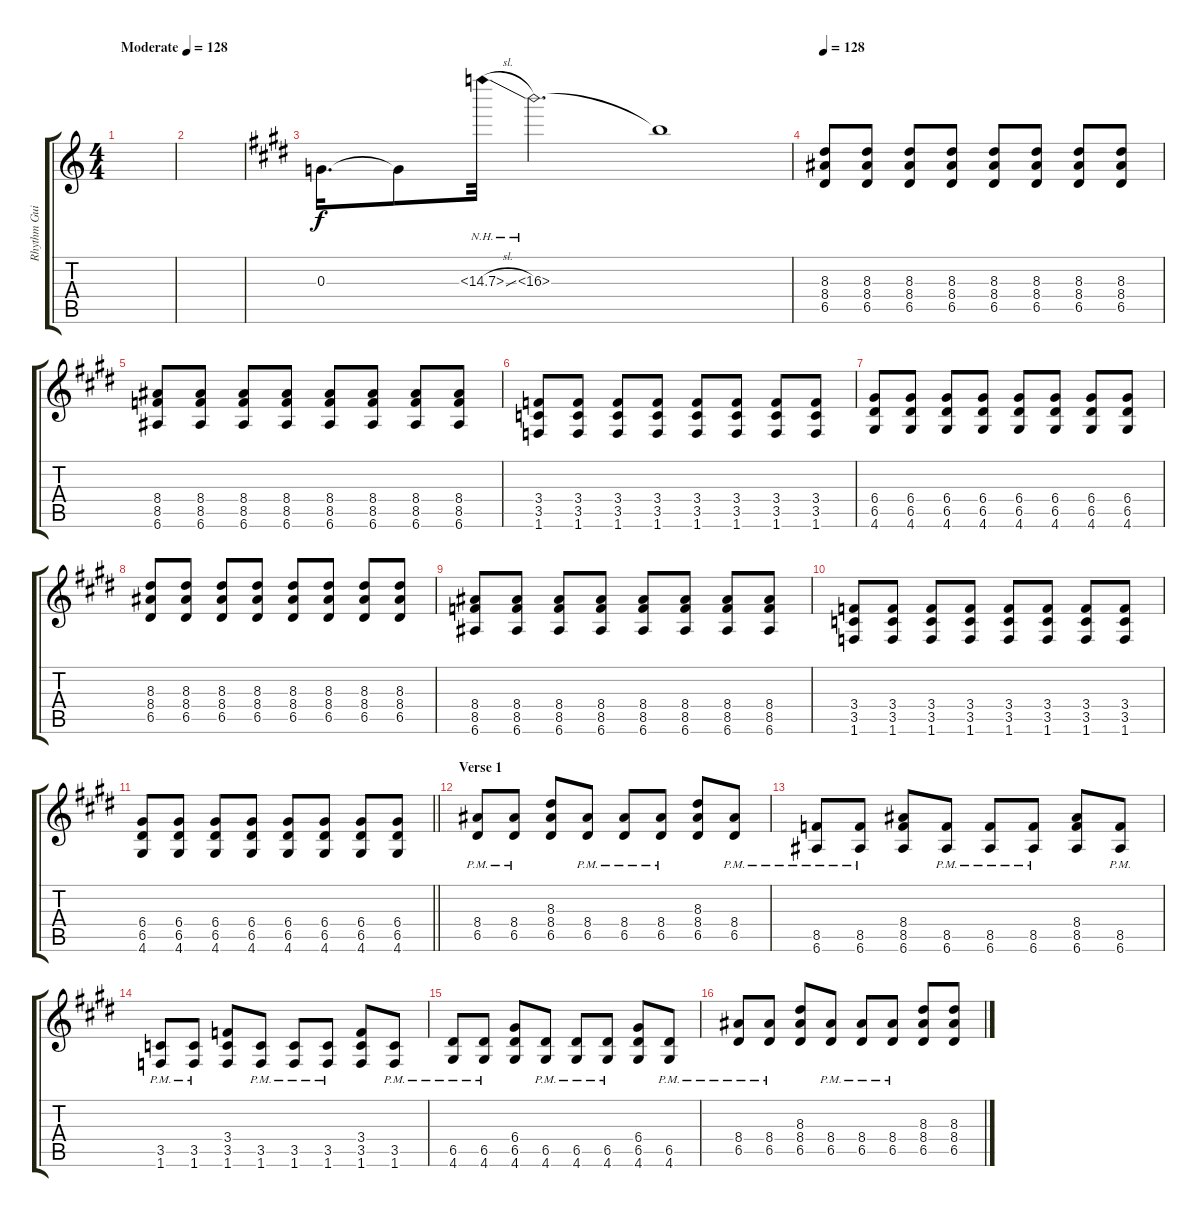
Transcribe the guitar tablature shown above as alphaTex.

\track ("Rhythm Guitar" "Rhythm Gui") {instrument overdrivenguitar}
\staff {score tabs}
\tuning (E4 B3 G3 D3 A2 E2) {hide}
\ts (4 4)
\tempo (128 "Moderate")
\clef g2
\ks c
|
|
\ks e
0.3.16{d} 0.3{t}.8 15.3{nh sl}.32 16.3{nh}.2{d} 16.3{t}.1 |
\tempo 128
(8.3 8.4 6.5).8 (8.3 8.4 6.5).8 (8.3 8.4 6.5).8 (8.3 8.4 6.5).8 (8.3 8.4 6.5).8 (8.3 8.4 6.5).8 (8.3 8.4 6.5).8 (8.3 8.4 6.5).8 |
(8.4 8.5 6.6).8 (8.4 8.5 6.6).8 (8.4 8.5 6.6).8 (8.4 8.5 6.6).8 (8.4 8.5 6.6).8 (8.4 8.5 6.6).8 (8.4 8.5 6.6).8 (8.4 8.5 6.6).8 |
(3.4 3.5 1.6).8 (3.4 3.5 1.6).8 (3.4 3.5 1.6).8 (3.4 3.5 1.6).8 (3.4 3.5 1.6).8 (3.4 3.5 1.6).8 (3.4 3.5 1.6).8 (3.4 3.5 1.6).8 |
(6.4 6.5 4.6).8 (6.4 6.5 4.6).8 (6.4 6.5 4.6).8 (6.4 6.5 4.6).8 (6.4 6.5 4.6).8 (6.4 6.5 4.6).8 (6.4 6.5 4.6).8 (6.4 6.5 4.6).8 |
(8.3 8.4 6.5).8 (8.3 8.4 6.5).8 (8.3 8.4 6.5).8 (8.3 8.4 6.5).8 (8.3 8.4 6.5).8 (8.3 8.4 6.5).8 (8.3 8.4 6.5).8 (8.3 8.4 6.5).8 |
(8.4 8.5 6.6).8 (8.4 8.5 6.6).8 (8.4 8.5 6.6).8 (8.4 8.5 6.6).8 (8.4 8.5 6.6).8 (8.4 8.5 6.6).8 (8.4 8.5 6.6).8 (8.4 8.5 6.6).8 |
(3.4 3.5 1.6).8 (3.4 3.5 1.6).8 (3.4 3.5 1.6).8 (3.4 3.5 1.6).8 (3.4 3.5 1.6).8 (3.4 3.5 1.6).8 (3.4 3.5 1.6).8 (3.4 3.5 1.6).8 |
\barLineRight lightlight
(6.4 6.5 4.6).8 (6.4 6.5 4.6).8 (6.4 6.5 4.6).8 (6.4 6.5 4.6).8 (6.4 6.5 4.6).8 (6.4 6.5 4.6).8 (6.4 6.5 4.6).8 (6.4 6.5 4.6).8 |
\section ("" "Verse 1")
(8.4{pm} 6.5{pm}).8 (8.4{pm} 6.5{pm}).8 (8.3 8.4 6.5).8 (8.4{pm} 6.5{pm}).8 (8.4{pm} 6.5{pm}).8 (8.4{pm} 6.5{pm}).8 (8.3 8.4 6.5).8 (8.4{pm} 6.5{pm}).8 |
(8.5{pm} 6.6{pm}).8 (8.5{pm} 6.6{pm}).8 (8.4 8.5 6.6).8 (8.5{pm} 6.6{pm}).8 (8.5{pm} 6.6{pm}).8 (8.5{pm} 6.6{pm}).8 (8.4 8.5 6.6).8 (8.5{pm} 6.6{pm}).8 |
(3.5{pm} 1.6{pm}).8 (3.5{pm} 1.6{pm}).8 (3.4 3.5 1.6).8 (3.5{pm} 1.6{pm}).8 (3.5{pm} 1.6{pm}).8 (3.5{pm} 1.6{pm}).8 (3.4 3.5 1.6).8 (3.5{pm} 1.6{pm}).8 |
(6.5{pm} 4.6{pm}).8 (6.5{pm} 4.6{pm}).8 (6.4 6.5 4.6).8 (6.5{pm} 4.6{pm}).8 (6.5{pm} 4.6{pm}).8 (6.5{pm} 4.6{pm}).8 (6.4 6.5 4.6).8 (6.5{pm} 4.6{pm}).8 |
(8.4{pm} 6.5{pm}).8 (8.4{pm} 6.5{pm}).8 (8.3 8.4 6.5).8 (8.4{pm} 6.5{pm}).8 (8.4{pm} 6.5{pm}).8 (8.4{pm} 6.5{pm}).8 (8.3 8.4 6.5).8 (8.3 8.4 6.5).8
